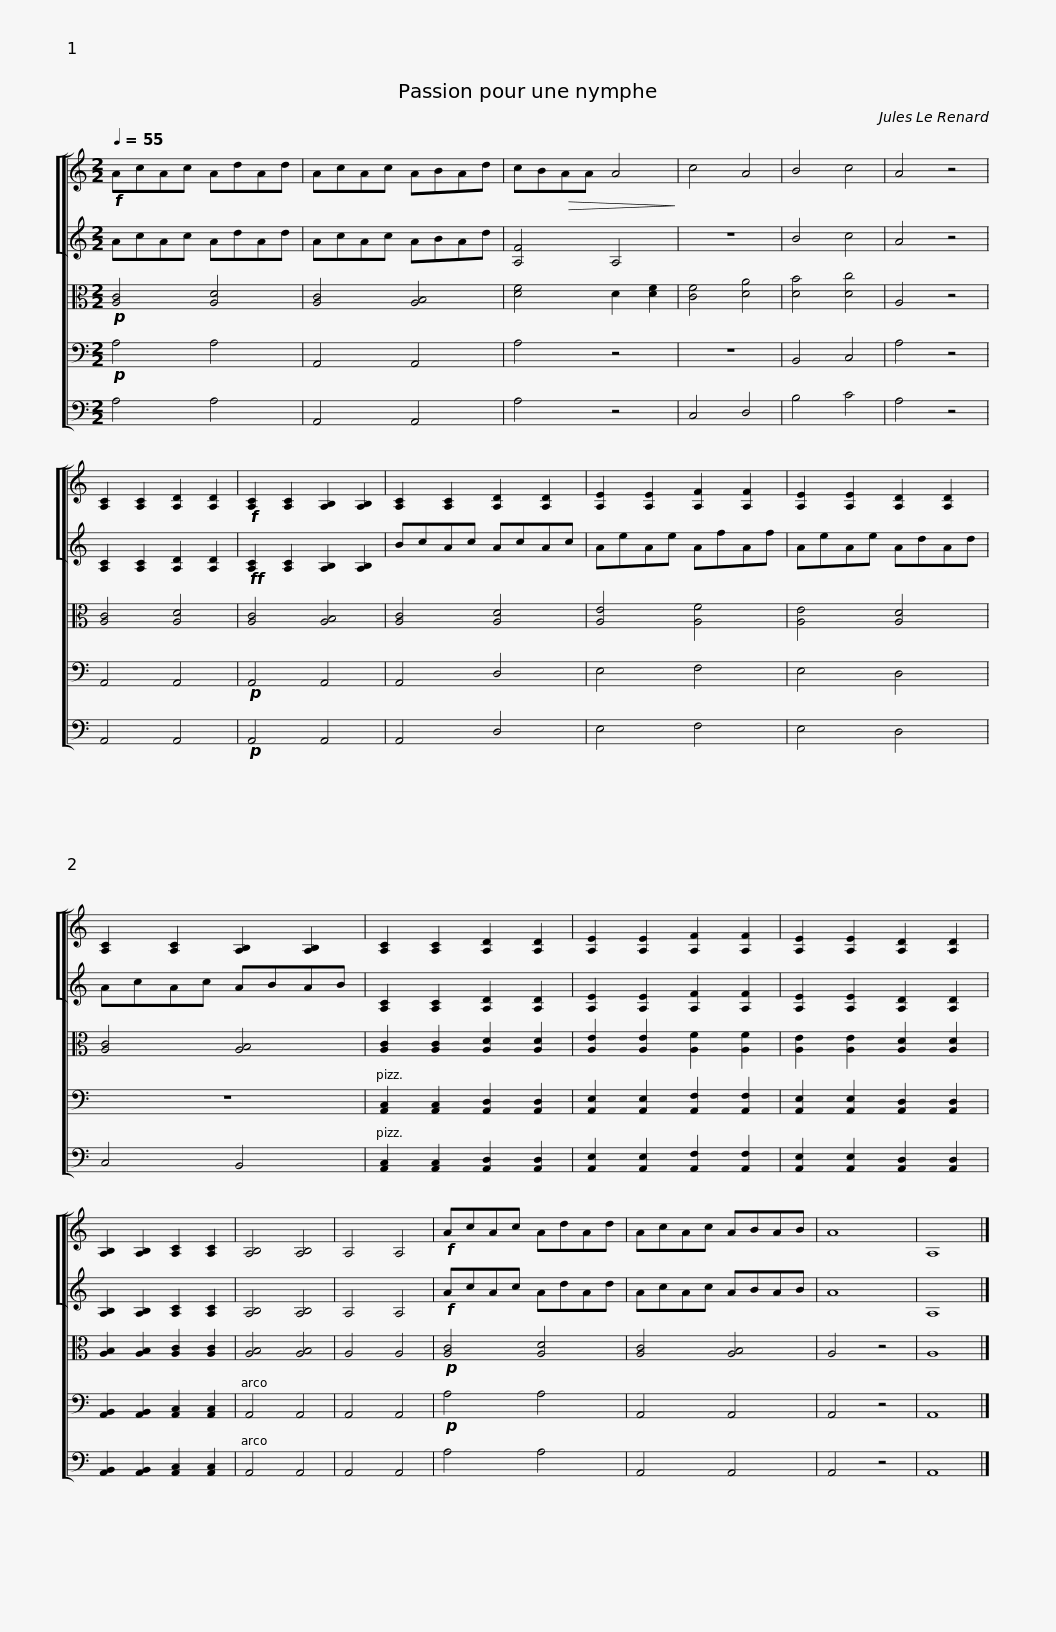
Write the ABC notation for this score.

X:1
%%score [ [ 1 2 ] 3 4 5 ]
L:1/8
Q:1/4=55
M:2/2
I:linebreak $
K:C
V:1 treble
V:2 treble
V:3 alto
V:4 bass
V:5 bass transpose=-12
V:1
!f! AcAc AdAd | AcAc ABAd | cB!>(!AA A4!>)! | c4 A4 | B4 c4 | %5
 A4 z4 | [A,C]2 [A,C]2 [A,D]2 [A,D]2 |$!f! [A,C]2 [A,C]2 [A,B,]2 [A,B,]2 | [A,C]2 [A,C]2 [A,D]2 [A,D]2 | [A,E]2 [A,E]2 [A,F]2 [A,F]2 | %10
 [A,E]2 [A,E]2 [A,D]2 [A,D]2 | [A,C]2 [A,C]2 [A,B,]2 [A,B,]2 |$ [A,C]2 [A,C]2 [A,D]2 [A,D]2 | [A,E]2 [A,E]2 [A,F]2 [A,F]2 | [A,E]2 [A,E]2 [A,D]2 [A,D]2 | %15
 [A,B,]2 [A,B,]2 [A,C]2 [A,C]2 | [A,B,]4 [A,B,]4 | A,4 A,4 |!f! AcAc AdAd |$ AcAc ABAB | %20
 A8 | A,8 |] %22
V:2
 AcAc AdAd | AcAc ABAd | [A,F]4 A,4 | z8 | B4 c4 | %5
 A4 z4 | [A,C]2 [A,C]2 [A,D]2 [A,D]2 |$!ff! [A,C]2 [A,C]2 [A,B,]2 [A,B,]2 | BcAc AcAc | AeAe AfAf | %10
 AeAe AdAd | AcAc ABAB |$ [A,C]2 [A,C]2 [A,D]2 [A,D]2 | [A,E]2 [A,E]2 [A,F]2 [A,F]2 | [A,E]2 [A,E]2 [A,D]2 [A,D]2 | %15
 [A,B,]2 [A,B,]2 [A,C]2 [A,C]2 | [A,B,]4 [A,B,]4 | A,4 A,4 |!f! AcAc AdAd |$ AcAc ABAB | %20
 A8 | A,8 |] %22
V:3
!p! [A,C]4 [A,D]4 | [A,C]4 [A,B,]4 | [DF]4 D2 [DF]2 | [CF]4 [DA]4 | [DB]4 [Dc]4 | %5
 A,4 z4 | [A,C]4 [A,D]4 |$ [A,C]4 [A,B,]4 | [A,C]4 [A,D]4 | [A,E]4 [A,F]4 | %10
 [A,E]4 [A,D]4 | [A,C]4 [A,B,]4 |$ [A,C]2 [A,C]2 [A,D]2 [A,D]2 | [A,E]2 [A,E]2 [A,F]2 [A,F]2 | [A,E]2 [A,E]2 [A,D]2 [A,D]2 | %15
 [A,B,]2 [A,B,]2 [A,C]2 [A,C]2 | [A,B,]4 [A,B,]4 | A,4 A,4 |!p! [A,C]4 [A,D]4 |$ [A,C]4 [A,B,]4 | %20
 A,4 z4 | A,8 |] %22
V:4
!p! A,4 A,4 | A,,4 A,,4 | A,4 z4 | z8 | B,,4 C,4 | %5
 A,4 z4 | A,,4 A,,4 |$!p! A,,4 A,,4 | A,,4 D,4 | E,4 F,4 | %10
 E,4 D,4 | z8 |$ [A,,C,]2 [A,,C,]2 [A,,D,]2 [A,,D,]2 | [A,,E,]2 [A,,E,]2 [A,,F,]2 [A,,F,]2 | [A,,E,]2 [A,,E,]2 [A,,D,]2 [A,,D,]2 | %15
 [A,,B,,]2 [A,,B,,]2 [A,,C,]2 [A,,C,]2 | A,,4 A,,4 | A,,4 A,,4 |!p! A,4 A,4 |$ A,,4 A,,4 | %20
 A,,4 z4 | A,,8 |] %22
V:5
 A,4 A,4 | A,,4 A,,4 | A,4 z4 | C,4 D,4 | B,4 C4 | %5
 A,4 z4 | A,,4 A,,4 |$!p! A,,4 A,,4 | A,,4 D,4 | E,4 F,4 | %10
 E,4 D,4 | C,4 B,,4 |$ [A,,C,]2 [A,,C,]2 [A,,D,]2 [A,,D,]2 | [A,,E,]2 [A,,E,]2 [A,,F,]2 [A,,F,]2 | [A,,E,]2 [A,,E,]2 [A,,D,]2 [A,,D,]2 | %15
 [A,,B,,]2 [A,,B,,]2 [A,,C,]2 [A,,C,]2 | A,,4 A,,4 | A,,4 A,,4 | A,4 A,4 |$ A,,4 A,,4 | %20
 A,,4 z4 | A,,8 |] %22
